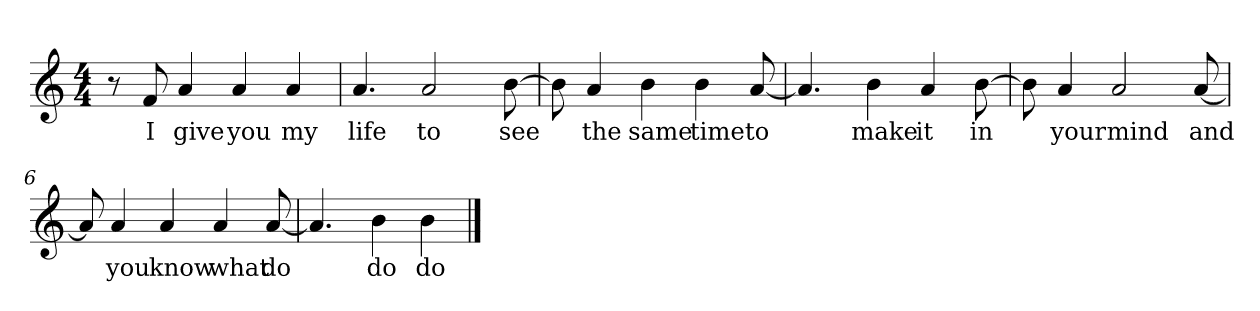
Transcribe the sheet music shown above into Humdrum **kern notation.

**kern	**text
*part1	*part1
*staff1	*staff1
*clefG2	*
*M4/4	*
=1	=1
8r	.
8f	I
4a	give
4a	you
4a	my
=2	=2
4.a	life
2a	to
[8b	see
=3	=3
8b]	.
4a	the
4b	same
4b	time
[8a	to
=4	=4
4.a]	.
4b	make
4a	it
[8b	in
=5	=5
8b]	.
4a	your
2a	mind
[8a	and
=6	=6
8a]	.
4a	you
4a	know
4a	what
[8a	do
=7	=7
4.a]	.
4b	do
4b	do
==	==
*-	*-
